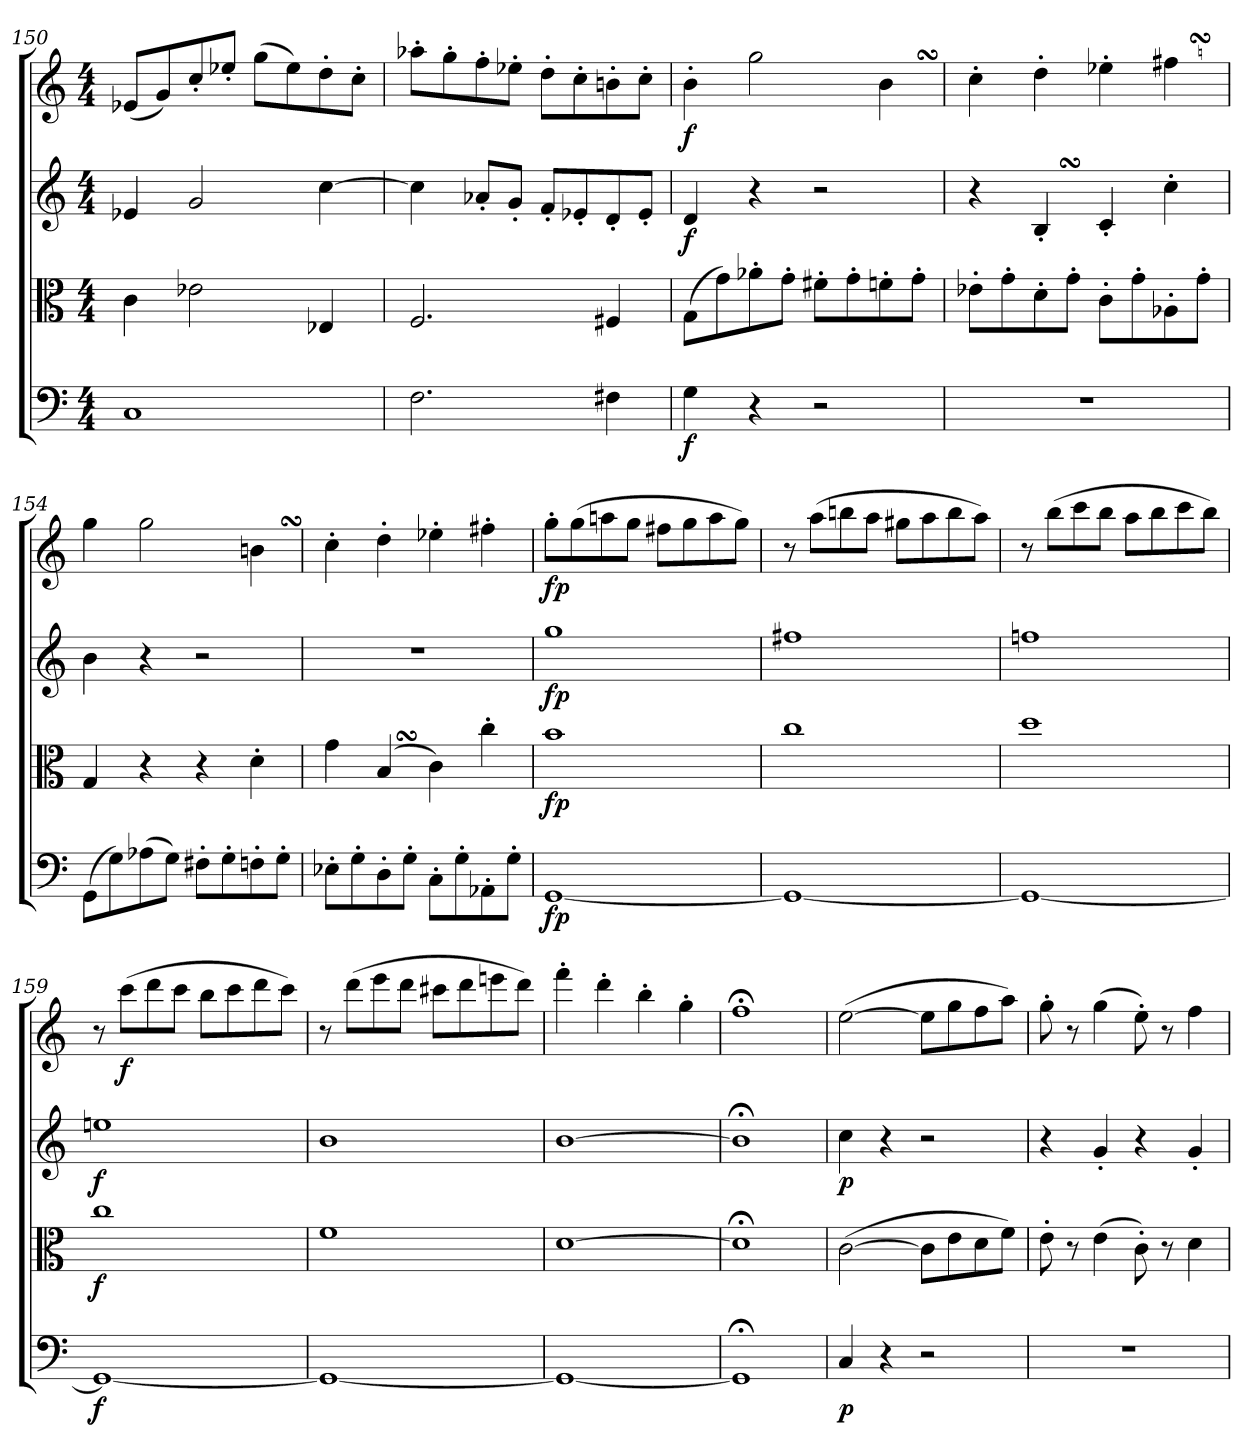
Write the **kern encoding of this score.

**kern	**dynam	**kern	**dynam	**kern	**dynam	**kern	**dynam
*part4	*part4	*part3	*part3	*part2	*part2	*part1	*part1
*staff4	*staff4	*staff3	*staff3	*staff2	*staff2	*staff1	*staff1
*clefF4	*	*clefC3	*	*clefG2	*	*clefG2	*
*k[]	*	*k[]	*	*k[]	*	*k[]	*
*C:	*	*C:	*	*C:	*	*C:	*
*M4/4	*	*M4/4	*	*M4/4	*	*M4/4	*
=150	=150	=150	=150	=150	=150	=150	=150
1C/	.	4c\	.	4e-X/	.	(8e-X/L	.
.	.	.	.	.	.	8g/)	.
.	.	2e-X\	.	2g/	.	8cc'/	.
.	.	.	.	.	.	8ee-X'/J	.
.	.	.	.	.	.	(8gg\L	.
.	.	.	.	.	.	8ee-\)	.
.	.	4E-X/	.	[4cc\	.	8dd'\	.
.	.	.	.	.	.	8cc'\J	.
=151	=151	=151	=151	=151	=151	=151	=151
2.F\	.	2.F/	.	4cc\]	.	8aa-X'\L	.
.	.	.	.	.	.	8gg'\	.
.	.	.	.	8a-X'/L	.	8ff'\	.
.	.	.	.	8g'/J	.	8ee-X'\J	.
.	.	.	.	8f'/L	.	8dd'\L	.
.	.	.	.	8e-X'/	.	8cc'\	.
4F#X\	.	4F#X/	.	8d'/	.	8bn'\	.
.	.	.	.	8e-'/J	.	8cc'\J	.
=152	=152	=152	=152	=152	=152	=152	=152
4G\	f	(8G\L	.	4d/	f	4b'\	f
.	.	8g\)	.	.	.	.	.
4r	.	8a-X'\	.	4r	.	2gg\	.
.	.	8g'\J	.	.	.	.	.
2r	.	8f#X'\L	.	2r	.	.	.
.	.	8g'\	.	.	.	.	.
.	.	8fn'\	.	.	.	4bSsS\	.
.	.	8g'\J	.	.	.	.	.
=153	=153	=153	=153	=153	=153	=153	=153
1r	.	8e-X'\L	.	4r	.	4cc'\	.
.	.	8g'\	.	.	.	.	.
.	.	8d'\	.	4BSsS'/	.	4dd'\	.
.	.	8g'\J	.	.	.	.	.
.	.	8c'\L	.	4c'/	.	4ee-X'\	.
.	.	8g'\	.	.	.	.	.
.	.	8A-X'\	.	4cc'\	.	4ff#XSsS\	.
.	.	8g'\J	.	.	.	.	.
=154	=154	=154	=154	=154	=154	=154	=154
(8GG\L	.	4G/	.	4b\	.	4gg\	.
8G\)	.	.	.	.	.	.	.
(8A-X\	.	4r	.	4r	.	2gg\	.
8G\J)	.	.	.	.	.	.	.
8F#X'\L	.	4r	.	2r	.	.	.
8G'\	.	.	.	.	.	.	.
8Fn'\	.	4d'\	.	.	.	4bnSsS\	.
8G'\J	.	.	.	.	.	.	.
=155	=155	=155	=155	=155	=155	=155	=155
8E-X'\L	.	4g\	.	1r	.	4cc'\	.
8G'\	.	.	.	.	.	.	.
8D'\	.	(4BSsS/	.	.	.	4dd'\	.
8G'\J	.	.	.	.	.	.	.
8C'\L	.	4c\)	.	.	.	4ee-X'\	.
8G'\	.	.	.	.	.	.	.
8AA-X'\	.	4cc'\	.	.	.	4ff#X'\	.
8G'\J	.	.	.	.	.	.	.
=156	=156	=156	=156	=156	=156	=156	=156
[1GG/	fp	1b\	fp	1gg\	fp	8gg'\L	fp
.	.	.	.	.	.	(8gg\	.
.	.	.	.	.	.	8aan\	.
.	.	.	.	.	.	8gg\J	.
.	.	.	.	.	.	8ff#X\L	.
.	.	.	.	.	.	8gg\	.
.	.	.	.	.	.	8aa\	.
.	.	.	.	.	.	8gg\J)	.
=157	=157	=157	=157	=157	=157	=157	=157
1GG/_	.	1cc\	.	1ff#X\	.	8r	.
.	.	.	.	.	.	(8aa\L	.
.	.	.	.	.	.	8bbn\	.
.	.	.	.	.	.	8aa\J	.
.	.	.	.	.	.	8gg#X\L	.
.	.	.	.	.	.	8aa\	.
.	.	.	.	.	.	8bb\	.
.	.	.	.	.	.	8aa\J)	.
=158	=158	=158	=158	=158	=158	=158	=158
1GG/_	.	1dd\	.	1ffn\	.	8r	.
.	.	.	.	.	.	(8bb\L	.
.	.	.	.	.	.	8ccc\	.
.	.	.	.	.	.	8bb\J	.
.	.	.	.	.	.	8aa\L	.
.	.	.	.	.	.	8bb\	.
.	.	.	.	.	.	8ccc\	.
.	.	.	.	.	.	8bb\J)	.
=159	=159	=159	=159	=159	=159	=159	=159
1GG/_	f	1cc\	f	1een\	f	8r	.
.	.	.	.	.	.	(8ccc\L	f
.	.	.	.	.	.	8ddd\	.
.	.	.	.	.	.	8ccc\J	.
.	.	.	.	.	.	8bb\L	.
.	.	.	.	.	.	8ccc\	.
.	.	.	.	.	.	8ddd\	.
.	.	.	.	.	.	8ccc\J)	.
=160	=160	=160	=160	=160	=160	=160	=160
1GG/_	.	1f\	.	1b\	.	8r	.
.	.	.	.	.	.	(8ddd\L	.
.	.	.	.	.	.	8eee\	.
.	.	.	.	.	.	8ddd\J	.
.	.	.	.	.	.	8ccc#X\L	.
.	.	.	.	.	.	8ddd\	.
.	.	.	.	.	.	8eeen\	.
.	.	.	.	.	.	8ddd\J)	.
=161	=161	=161	=161	=161	=161	=161	=161
1GG/_	.	[1d\	.	[1b\	.	4fff'\	.
.	.	.	.	.	.	4ddd'\	.
.	.	.	.	.	.	4bb'\	.
.	.	.	.	.	.	4gg'\	.
=162	=162	=162	=162	=162	=162	=162	=162
1GG;</]	.	1d;<\]	.	1b;<\]	.	1ff;<\	.
=163	=163	=163	=163	=163	=163	=163	=163
4C/	p	([2c\	.	4cc\	p	([2ee\	.
4r	.	.	.	4r	.	.	.
2r	.	8c\L]	.	2r	.	8ee\L]	.
.	.	8e\	.	.	.	8gg\	.
.	.	8d\	.	.	.	8ff\	.
.	.	8f\J)	.	.	.	8aa\J)	.
=164	=164	=164	=164	=164	=164	=164	=164
1r	.	8e'\	.	4r	.	8gg'\	.
.	.	8r	.	.	.	8r	.
.	.	(4e\	.	4g'/	.	(4gg\	.
.	.	8c'\)	.	4r	.	8ee'\)	.
.	.	8r	.	.	.	8r	.
.	.	4d\	.	4g'/	.	4ff\	.
=	=	=	=	=	=	=	=
*-	*-	*-	*-	*-	*-	*-	*-
